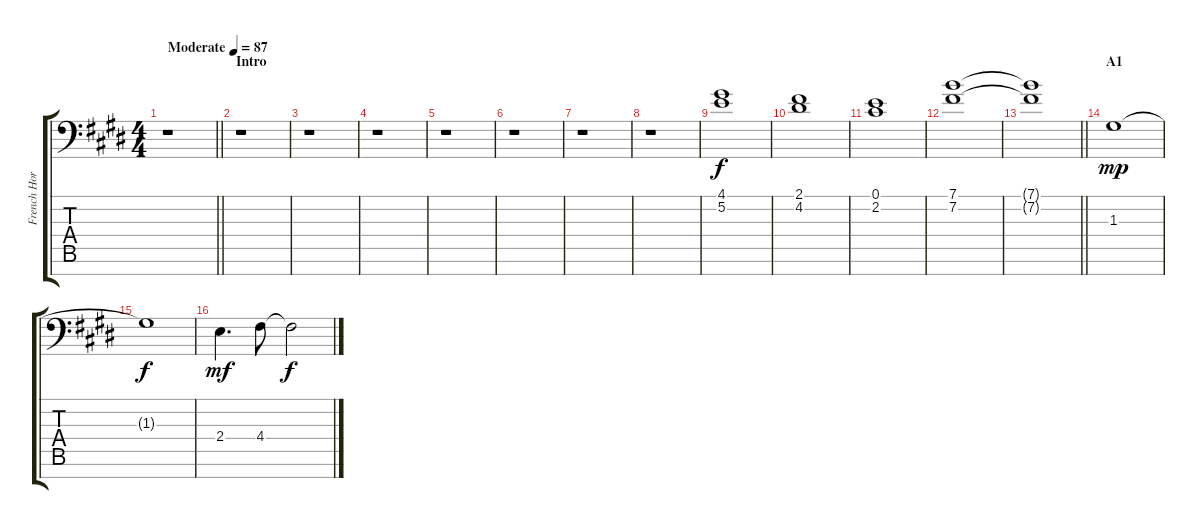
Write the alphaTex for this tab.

\track ("French Horn 2" "French Hor") {instrument frenchhorn}
\staff {score tabs}
\tuning (E4 B3 G3 D3 A2 E2 C-1) {hide}
\ts (4 4)
\tempo (87 "Moderate")
\clef f4
\barLineRight lightlight
\ks e
r.1{dy f instrument frenchhorn} |
\section ("" "Intro")
r.1 |
r.1 |
r.1 |
r.1 |
r.1 |
r.1 |
r.1 |
(4.1 5.2).1 |
(2.1 4.2).1 |
(0.1 2.2).1 |
(7.1 7.2).1{volume 0} |
\barLineRight lightlight
(7.1{t} 7.2{t}).1 |
\section ("" "A1")
1.3.1{dy mp volume 10} |
1.3{t}.1{dy f} |
2.4.4{d dy mf} 4.4.8 4.4{t}.2{dy f}
